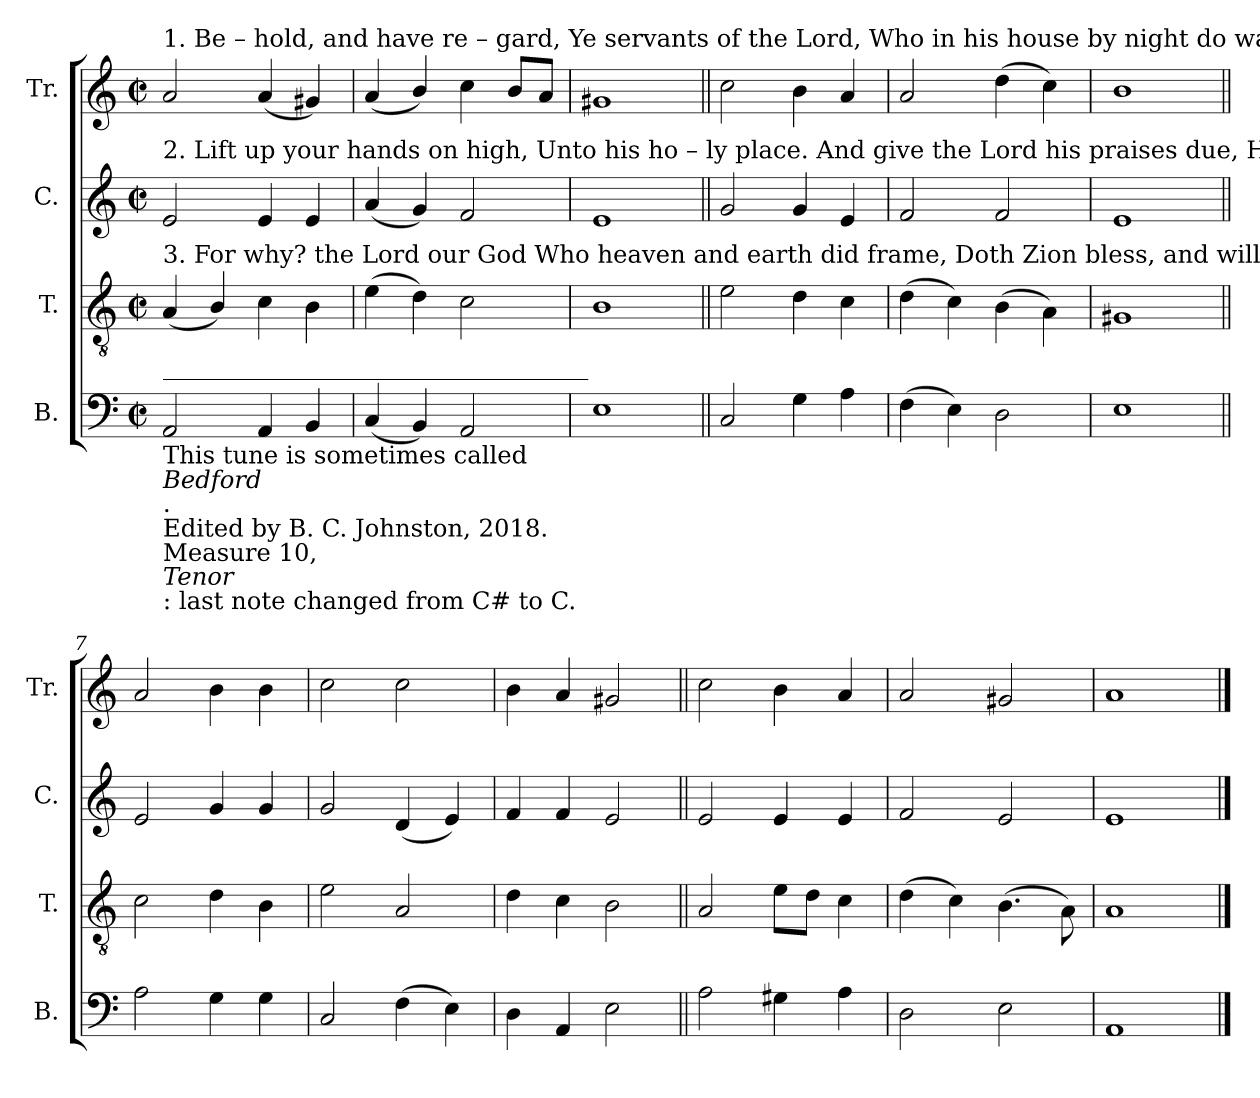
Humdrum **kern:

**kern	**kern	**kern	**kern
*part4	*part3	*part2	*part1
*staff4	*staff3	*staff2	*staff1
*I"B.	*I"T.	*I"C.	*I"Tr.
*I'B.	*I'T.	*I'C.	*I'Tr.
*clefF4	*clefGv2	*clefG2	*clefG2
*k[]	*k[]	*k[]	*k[]
*M2/2	*M2/2	*M2/2	*M2/2
*met(c|)	*met(c|)	*met(c|)	*met(c|)
*MM90	*MM90	*MM90	*MM90
=1	=1	=1	=1
!	!	!	!LO:TX:a:t=1. Be –  hold,   and  have  re – gard,  Ye servants of the Lord, Who in his house by night do watch, Praise him with one ac  –  cord.
!	!	!LO:TX:a:t=2. Lift  up  your  hands  on       high,   Unto his ho   –   ly  place.  And give the Lord his praises due,  His   be – ne – fits  em – brace.	!
!	!LO:TX:a:t=3. For why? the Lord  our God  Who heaven and earth did frame, Doth Zion bless, and will preserve  For ev – er – more  the  same.	!	!
!LO:TX:a:t=___________________________________	!	!	!
!LO:TX:b:t=This tune is sometimes called	!	!	!
!LO:TX:b:i:t=Bedford	!	!	!
!LO:TX:b:t=.	!	!	!
!LO:TX:b:t=Edited by B. C. Johnston, 2018.	!	!	!
!LO:TX:b:t=Measure 10,	!	!	!
!LO:TX:b:i:t=Tenor	!	!	!
!LO:TX:b:t=&colon; last note changed from C# to C.	!	!	!
2AA/	(4A/	2e/	2a/
.	4B/)	.	.
4AA/	4c\	4e/	(4a/
4BB/	4B\	4e/	4g#X/)
=2	=2	=2	=2
(4C/	(4e\	(4a/	(4a/
4BB/)	4d\)	4g/)	4b/)
2AA/	2c\	2f/	4cc\
.	.	.	8b/L
.	.	.	8a/J
=3	=3	=3	=3
1E	1B	1e	1g#X
=4||	=4||	=4||	=4||
2C/	2e\	2g/	2cc\
4G\	4d\	4g/	4b\
4A\	4c\	4e/	4a/
=5	=5	=5	=5
(4F\	(4d\	2f/	2a/
4E\)	4c\)	.	.
2D\	(4B\	2f/	(4dd\
.	4A\)	.	4cc\)
=6	=6	=6	=6
1E	1G#X	1e	1b
=7||	=7||	=7||	=7||
2A\	2c\	2e/	2a/
4G\	4d\	4g/	4b\
4G\	4B\	4g/	4b\
=8	=8	=8	=8
2C/	2e\	2g/	2cc\
(4F\	2A/	(4d/	2cc\
4E\)	.	4e/)	.
=9	=9	=9	=9
4D\	4d\	4f/	4b\
4AA/	4c\	4f/	4a/
2E\	2B\	2e/	2g#X/
=10||	=10||	=10||	=10||
2A\	2A/	2e/	2cc\
4G#X\	8e\L	4e/	4b\
.	8d\J	.	.
4A\	4c\	4e/	4a/
=11	=11	=11	=11
2D\	(4d\	2f/	2a/
.	4c\)	.	.
2E\	(4.B\	2e/	2g#X/
.	8A\)	.	.
=12	=12	=12	=12
1AA	1A	1e	1a
==	==	==	==
*-	*-	*-	*-
